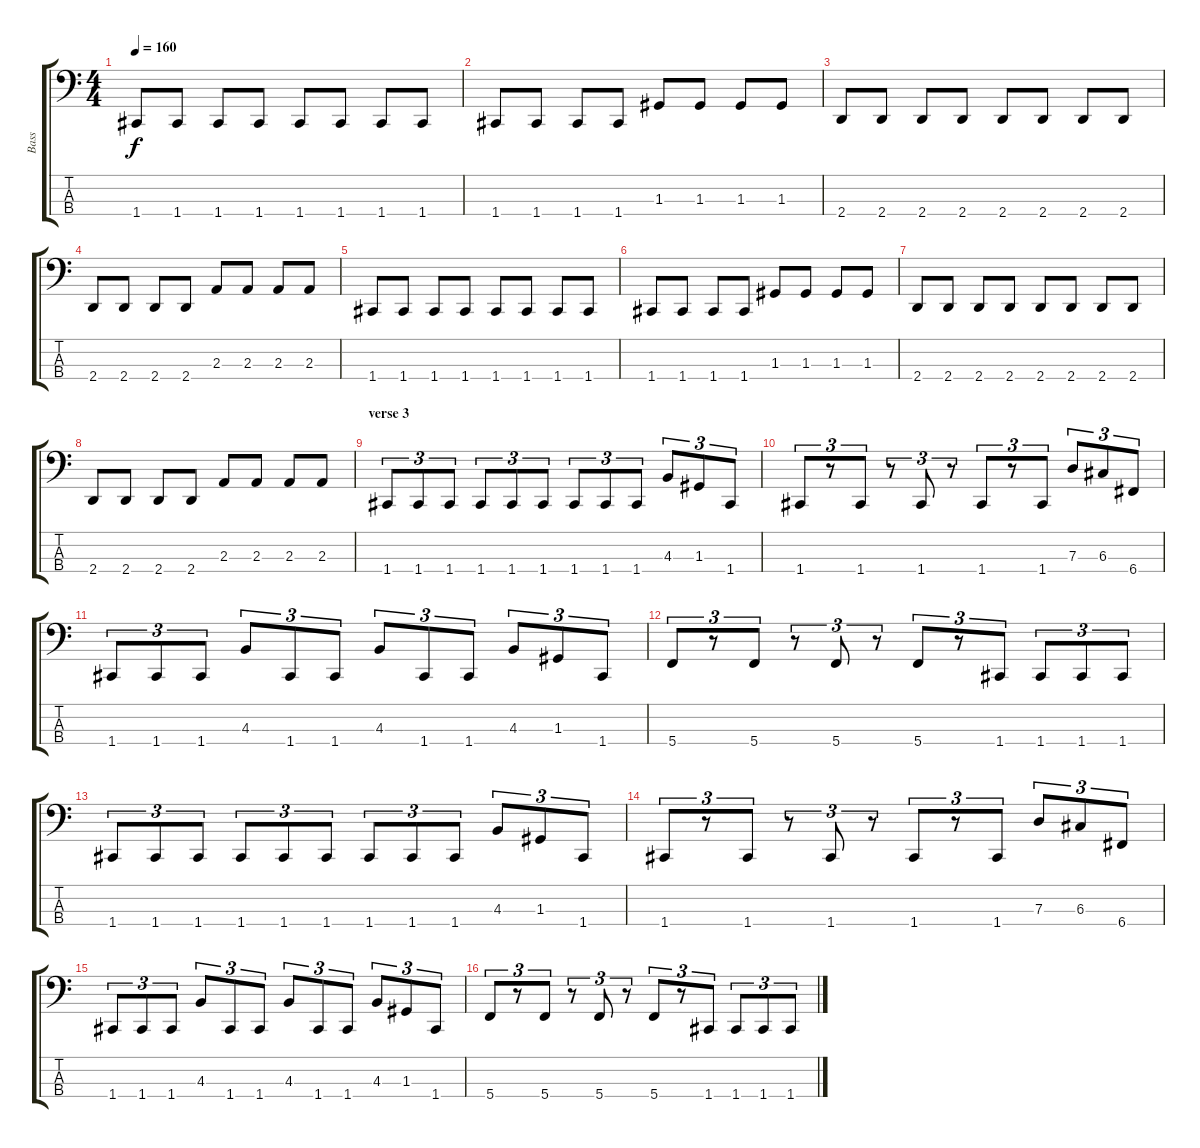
\track ("Bass" "Bass") {instrument electricbasspick}
\staff {score tabs}
\tuning (F2 C2 G1 C1) {hide}
\ts (4 4)
\tempo 160
\clef f4
\ks c
1.4.8{dy f} 1.4.8 1.4.8 1.4.8 1.4.8 1.4.8 1.4.8 1.4.8 |
1.4.8 1.4.8 1.4.8 1.4.8 1.3.8 1.3.8 1.3.8 1.3.8 |
2.4.8 2.4.8 2.4.8 2.4.8 2.4.8 2.4.8 2.4.8 2.4.8 |
2.4.8 2.4.8 2.4.8 2.4.8 2.3.8 2.3.8 2.3.8 2.3.8 |
1.4.8 1.4.8 1.4.8 1.4.8 1.4.8 1.4.8 1.4.8 1.4.8 |
1.4.8 1.4.8 1.4.8 1.4.8 1.3.8 1.3.8 1.3.8 1.3.8 |
2.4.8 2.4.8 2.4.8 2.4.8 2.4.8 2.4.8 2.4.8 2.4.8 |
2.4.8 2.4.8 2.4.8 2.4.8 2.3.8 2.3.8 2.3.8 2.3.8 |
\section ("" "verse 3")
1.4.8{tu (3 2)} 1.4.8{tu (3 2)} 1.4.8{tu (3 2)} 1.4.8{tu (3 2)} 1.4.8{tu (3 2)} 1.4.8{tu (3 2)} 1.4.8{tu (3 2)} 1.4.8{tu (3 2)} 1.4.8{tu (3 2)} 4.3.8{tu (3 2)} 1.3.8{tu (3 2)} 1.4.8{tu (3 2)} |
1.4.8{tu (3 2)} r.8{tu (3 2)} 1.4.8{tu (3 2)} r.8{tu (3 2)} 1.4.8{tu (3 2)} r.8{tu (3 2)} 1.4.8{tu (3 2)} r.8{tu (3 2)} 1.4.8{tu (3 2)} 7.3.8{tu (3 2)} 6.3.8{tu (3 2)} 6.4.8{tu (3 2)} |
1.4.8{tu (3 2)} 1.4.8{tu (3 2)} 1.4.8{tu (3 2)} 4.3.8{tu (3 2)} 1.4.8{tu (3 2)} 1.4.8{tu (3 2)} 4.3.8{tu (3 2)} 1.4.8{tu (3 2)} 1.4.8{tu (3 2)} 4.3.8{tu (3 2)} 1.3.8{tu (3 2)} 1.4.8{tu (3 2)} |
5.4.8{tu (3 2)} r.8{tu (3 2)} 5.4.8{tu (3 2)} r.8{tu (3 2)} 5.4.8{tu (3 2)} r.8{tu (3 2)} 5.4.8{tu (3 2)} r.8{tu (3 2)} 1.4.8{tu (3 2)} 1.4.8{tu (3 2)} 1.4.8{tu (3 2)} 1.4.8{tu (3 2)} |
1.4.8{tu (3 2)} 1.4.8{tu (3 2)} 1.4.8{tu (3 2)} 1.4.8{tu (3 2)} 1.4.8{tu (3 2)} 1.4.8{tu (3 2)} 1.4.8{tu (3 2)} 1.4.8{tu (3 2)} 1.4.8{tu (3 2)} 4.3.8{tu (3 2)} 1.3.8{tu (3 2)} 1.4.8{tu (3 2)} |
1.4.8{tu (3 2)} r.8{tu (3 2)} 1.4.8{tu (3 2)} r.8{tu (3 2)} 1.4.8{tu (3 2)} r.8{tu (3 2)} 1.4.8{tu (3 2)} r.8{tu (3 2)} 1.4.8{tu (3 2)} 7.3.8{tu (3 2)} 6.3.8{tu (3 2)} 6.4.8{tu (3 2)} |
1.4.8{tu (3 2)} 1.4.8{tu (3 2)} 1.4.8{tu (3 2)} 4.3.8{tu (3 2)} 1.4.8{tu (3 2)} 1.4.8{tu (3 2)} 4.3.8{tu (3 2)} 1.4.8{tu (3 2)} 1.4.8{tu (3 2)} 4.3.8{tu (3 2)} 1.3.8{tu (3 2)} 1.4.8{tu (3 2)} |
5.4.8{tu (3 2)} r.8{tu (3 2)} 5.4.8{tu (3 2)} r.8{tu (3 2)} 5.4.8{tu (3 2)} r.8{tu (3 2)} 5.4.8{tu (3 2)} r.8{tu (3 2)} 1.4.8{tu (3 2)} 1.4.8{tu (3 2)} 1.4.8{tu (3 2)} 1.4.8{tu (3 2)}
